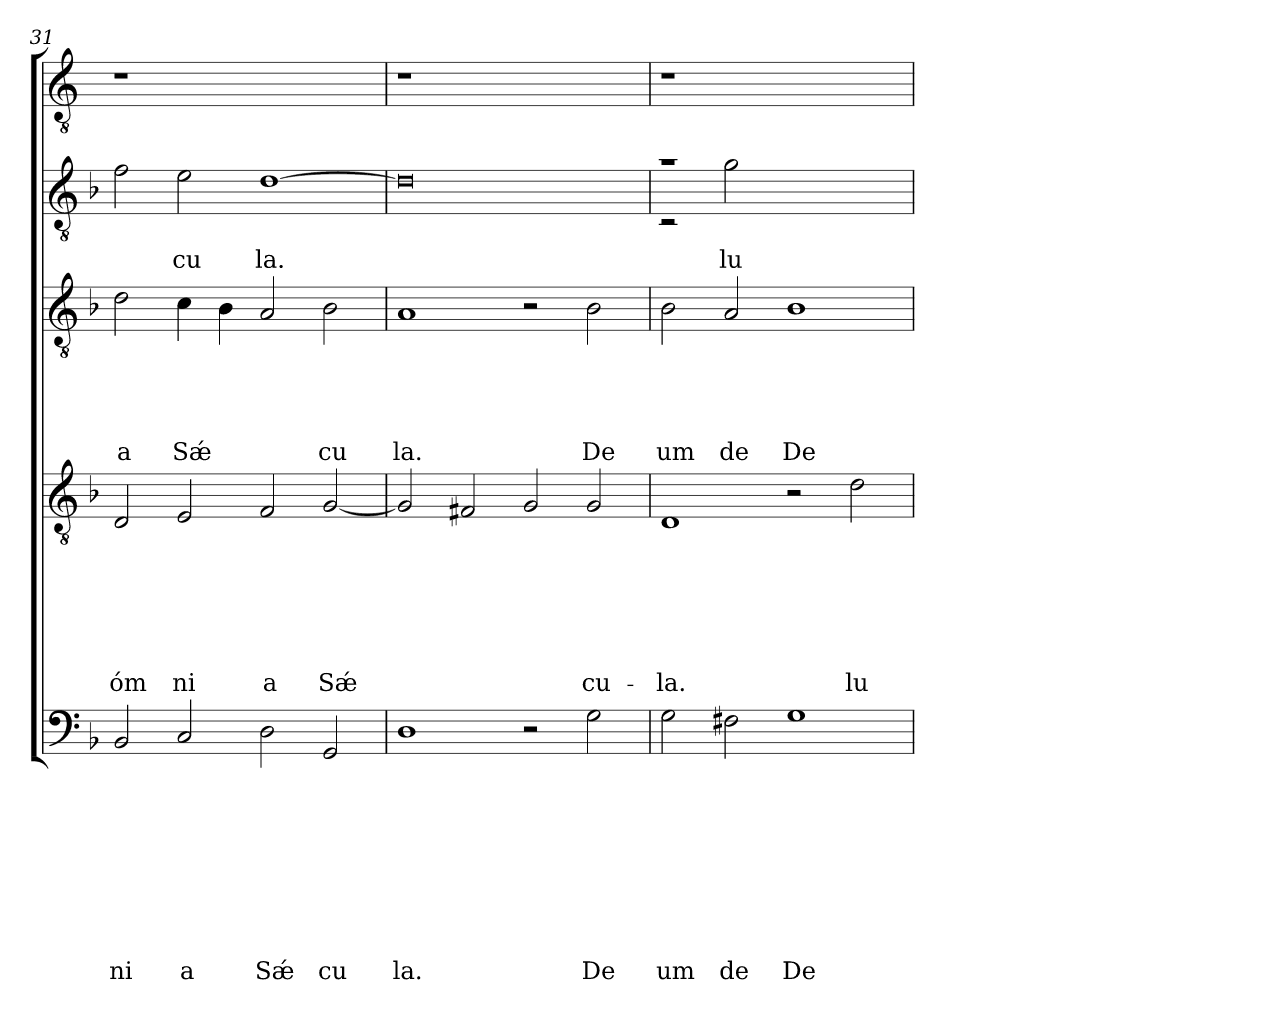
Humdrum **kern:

**kern	**text	**text	**text	**text	**text	**text	**text	**text	**text	**kern	**text	**text	**text	**text	**text	**text	**text	**kern	**text	**text	**text	**text	**text	**kern	**text	**text	**kern
*part5	*part5	*part5	*part5	*part5	*part5	*part5	*part5	*part5	*part5	*part4	*part4	*part4	*part4	*part4	*part4	*part4	*part4	*part3	*part3	*part3	*part3	*part3	*part3	*part2	*part2	*part2	*part1
*staff5	*staff5	*staff5	*staff5	*staff5	*staff5	*staff5	*staff5	*staff5	*staff5	*staff4	*staff4	*staff4	*staff4	*staff4	*staff4	*staff4	*staff4	*staff3	*staff3	*staff3	*staff3	*staff3	*staff3	*staff2	*staff2	*staff2	*staff1
*clefF4	*	*	*	*	*	*	*	*	*	*clefGv2	*	*	*	*	*	*	*	*clefGv2	*	*	*	*	*	*clefGv2	*	*	*clefGv2
*k[b-]	*	*	*	*	*	*	*	*	*	*k[b-]	*	*	*	*	*	*	*	*k[b-]	*	*	*	*	*	*k[b-]	*	*	*k[]
*F:	*	*	*	*	*	*	*	*	*	*F:	*	*	*	*	*	*	*	*F:	*	*	*	*	*	*F:	*	*	*C:
=31	=31	=31	=31	=31	=31	=31	=31	=31	=31	=31	=31	=31	=31	=31	=31	=31	=31	=31	=31	=31	=31	=31	=31	=31	=31	=31	=31
!	!	!	!	!	!	!	!	!	!LO:LY:b	!	!	!	!	!	!	!	!LO:LY:b	!	!	!	!	!	!LO:LY:b	!	!	!	!
2BB-/	.	.	.	.	.	.	.	.	ni	2D/	.	.	.	.	.	.	óm	2d\	.	.	.	.	a	2f\	.	.	1r
!	!	!	!	!	!	!	!	!	!LO:LY:b	!	!	!	!	!	!	!	!LO:LY:b	!	!	!	!	!	!LO:LY:b	!	!	!LO:LY:b	!
2C/	.	.	.	.	.	.	.	.	a	2E/	.	.	.	.	.	.	ni	4c\	.	.	.	.	Sǽ	2e\	.	cu	.
.	.	.	.	.	.	.	.	.	.	.	.	.	.	.	.	.	.	4B-\	.	.	.	.	.	.	.	.	.
!	!	!	!	!	!	!	!	!	!LO:LY:b	!	!	!	!	!	!	!	!LO:LY:b	!	!	!	!	!	!	!	!	!LO:LY:b	!
2D\	.	.	.	.	.	.	.	.	Sǽ	2F/	.	.	.	.	.	.	a	2A/	.	.	.	.	.	[<1d	.	la.	1ryy
!	!	!	!	!	!	!	!	!	!LO:LY:b	!	!	!	!	!	!	!	!LO:LY:b	!	!	!	!	!	!LO:LY:b	!	!	!	!
2GG/	.	.	.	.	.	.	.	.	cu	[<2G/	.	.	.	.	.	.	Sǽ	2B-\	.	.	.	.	cu	.	.	.	.
!!LO:LB:g=z
=32	=32	=32	=32	=32	=32	=32	=32	=32	=32	=32	=32	=32	=32	=32	=32	=32	=32	=32	=32	=32	=32	=32	=32	=32	=32	=32	=32
!	!	!	!	!	!	!	!	!	!LO:LY:b	!	!	!	!	!	!	!	!	!	!	!	!	!	!LO:LY:b	!	!	!	!
1D	.	.	.	.	.	.	.	.	la.	2G/]	.	.	.	.	.	.	.	1A	.	.	.	.	la.	0d]	.	.	1r
.	.	.	.	.	.	.	.	.	.	2F#/	.	.	.	.	.	.	.	.	.	.	.	.	.	.	.	.	.
2r	.	.	.	.	.	.	.	.	.	2G/	.	.	.	.	.	.	.	2r	.	.	.	.	.	.	.	.	1ryy
!	!	!	!	!	!	!	!	!	!LO:LY:b	!	!	!	!	!	!	!	!LO:LY:b	!	!	!	!	!	!LO:LY:b	!	!	!	!
2G\	.	.	.	.	.	.	.	.	De	2G/	.	.	.	.	.	.	cu-	2B-\	.	.	.	.	De	.	.	.	.
=33	=33	=33	=33	=33	=33	=33	=33	=33	=33	=33	=33	=33	=33	=33	=33	=33	=33	=33	=33	=33	=33	=33	=33	=33	=33	=33	=33
!	!	!	!	!	!	!	!	!	!LO:LY:b	!	!	!	!	!	!	!	!LO:LY:b	!	!	!	!	!	!LO:LY:b	!	!	!	!
*	*	*	*	*	*	*	*	*	*	*	*	*	*	*	*	*	*	*	*	*	*	*	*	*^	*	*	*
2G\	.	.	.	.	.	.	.	.	um	1D	.	.	.	.	.	.	-la.	2B-\	.	.	.	.	um	1ra	2rC	.	.	1r
!	!	!	!	!	!	!	!	!	!LO:LY:b	!	!	!	!	!	!	!	!	!	!	!	!	!	!LO:LY:b	!	!	!	!LO:LY:b	!
2F#\	.	.	.	.	.	.	.	.	de	.	.	.	.	.	.	.	.	2A/	.	.	.	.	de	.	2g\	.	lu	.
!	!	!	!	!	!	!	!	!	!LO:LY:b	!	!	!	!	!	!	!	!	!	!	!	!	!	!LO:LY:b	!	!	!	!	!
1G	.	.	.	.	.	.	.	.	De	2r	.	.	.	.	.	.	.	1B-	.	.	.	.	De	1ryy	1ryy	.	.	1ryy
!	!	!	!	!	!	!	!	!	!	!	!	!	!	!	!	!	!LO:LY:b	!	!	!	!	!	!	!	!	!	!	!
.	.	.	.	.	.	.	.	.	.	2d\	.	.	.	.	.	.	lu-	.	.	.	.	.	.	.	.	.	.	.
*	*	*	*	*	*	*	*	*	*	*	*	*	*	*	*	*	*	*	*	*	*	*	*	*v	*v	*	*	*
=	=	=	=	=	=	=	=	=	=	=	=	=	=	=	=	=	=	=	=	=	=	=	=	=	=	=	=
*-	*-	*-	*-	*-	*-	*-	*-	*-	*-	*-	*-	*-	*-	*-	*-	*-	*-	*-	*-	*-	*-	*-	*-	*-	*-	*-	*-
